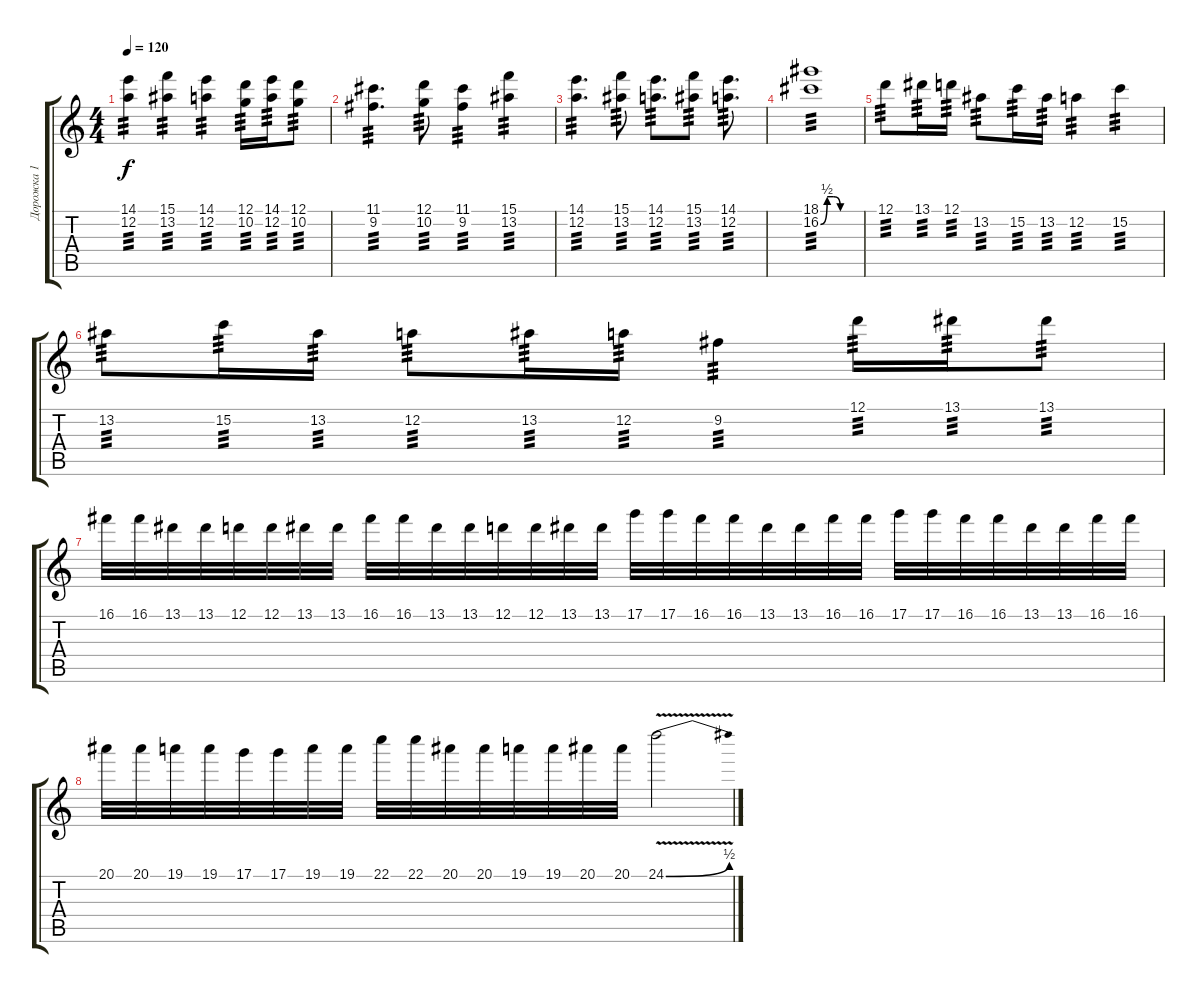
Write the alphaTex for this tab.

\track ("Дорожка 1" "Дорожка 1") {instrument distortionguitar}
\staff {score tabs}
\tuning (D4 A3 F3 C3 G2 C2) {hide}
\ts (4 4)
\tempo 120
\clef g2
\ks c
(14.1 12.2).4{tp 3 dy f} (15.1 13.2).4{tp 3} (14.1 12.2).4{tp 3} (12.1 10.2).16{tp 3} (14.1 12.2).16{tp 3} (12.1 10.2).8{tp 3} |
(11.1 9.2).4{d tp 3} (12.1 10.2).8{tp 3} (11.1 9.2).4{tp 3} (15.1 13.2).4{tp 3} |
(14.1 12.2).4{d tp 3} (15.1 13.2).8{tp 3} (14.1 12.2).8{d tp 3} (15.1 13.2).8{tp 3} (14.1 12.2).8{d tp 3} |
(18.1 16.2{be (custom 0 0 10 2 20 2 30 0 60 0)}).1{tp 3} |
12.1.8{tp 3} 13.1.16{tp 3} 12.1.16{tp 3} 13.2.8{tp 3} 15.2.16{tp 3} 13.2.16{tp 3} 12.2.4{tp 3} 15.2.4{tp 3} |
13.2.8{tp 3} 15.2.16{tp 3} 13.2.16{tp 3} 12.2.8{tp 3} 13.2.16{tp 3} 12.2.16{tp 3} 9.2.4{tp 3} 12.1.16{tp 3} 13.1.16{tp 3} 13.1.8{tp 3} |
16.1.32 16.1.32 13.1.32 13.1.32 12.1.32 12.1.32 13.1.32 13.1.32 16.1.32 16.1.32 13.1.32 13.1.32 12.1.32 12.1.32 13.1.32 13.1.32 17.1.32 17.1.32 16.1.32 16.1.32 13.1.32 13.1.32 16.1.32 16.1.32 17.1.32 17.1.32 16.1.32 16.1.32 13.1.32 13.1.32 16.1.32 16.1.32 |
20.1.32 20.1.32 19.1.32 19.1.32 17.1.32 17.1.32 19.1.32 19.1.32 22.1.32 22.1.32 20.1.32 20.1.32 19.1.32 19.1.32 20.1.32 20.1.32 24.1{be (bend 0 0 60 2) v}.2
